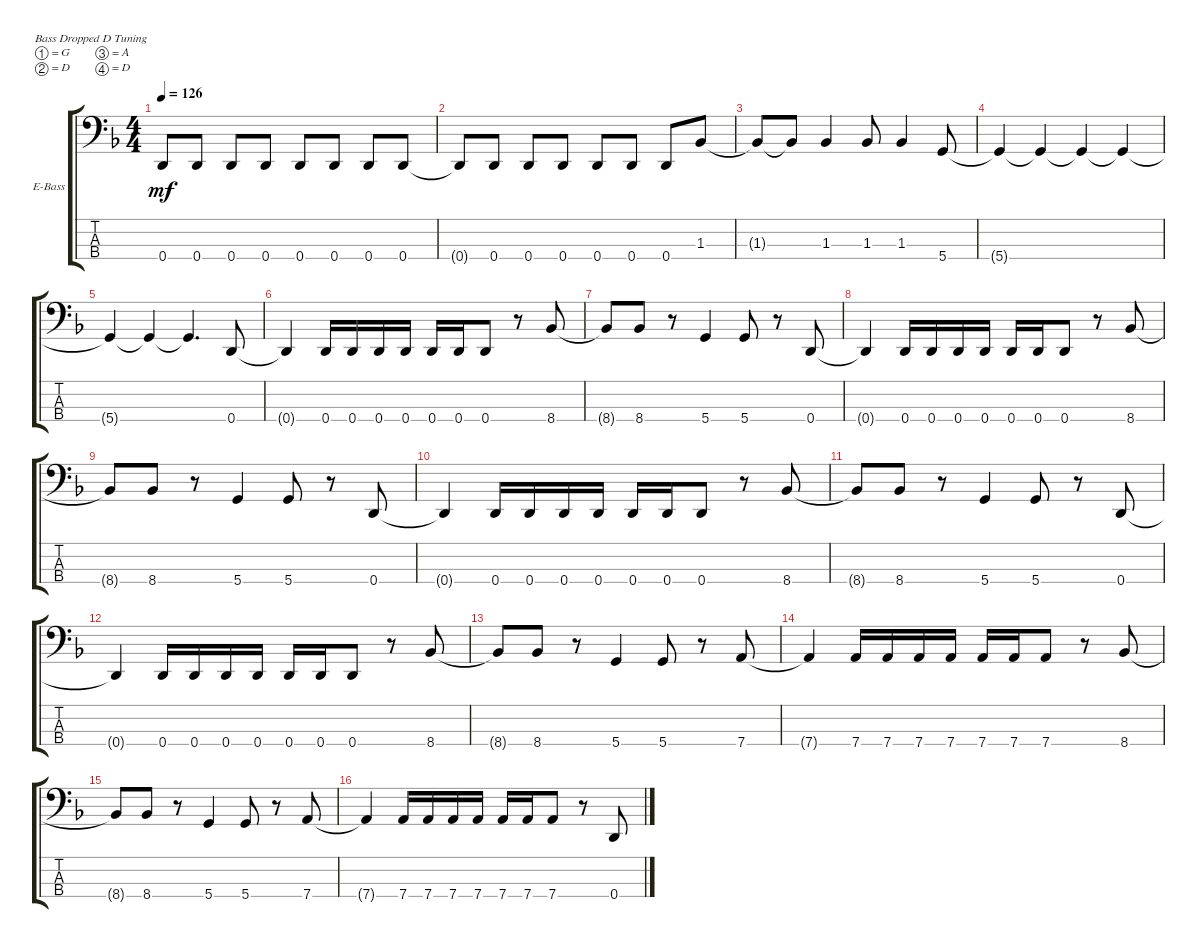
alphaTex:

\defaultSystemsLayout 4
\bracketExtendMode groupsimilarinstruments
\firstSystemTrackNameOrientation horizontal
\otherSystemsTrackNameOrientation horizontal
\track ("Bass" "E-Bass") {instrument electricbassfinger}
\staff {score tabs}
\tuning (G2 D2 A1 D1)
\ts (4 4)
\tempo 126
\clef f4
\ks f
0.4{t}.8{dy mf} 0.4.8 0.4.8 0.4.8 0.4.8 0.4.8 0.4.8 0.4.8 |
0.4{t}.8 0.4.8 0.4.8 0.4.8 0.4.8 0.4.8 0.4.8 1.3.8 |
1.3{t}.8 1.3{t}.8 1.3.4 1.3.8 1.3.4 5.4.8 |
5.4{t}.4 5.4{t}.4 5.4{t}.4 5.4{t}.4 |
5.4{t}.4 5.4{t}.4 5.4{t}.4{d} 0.4.8 |
0.4{t}.4 0.4.16 0.4.16 0.4.16 0.4.16 0.4.16 0.4.16 0.4.8 r.8 8.4.8 |
8.4{t}.8 8.4.8 r.8 5.4.4 5.4.8 r.8 0.4.8 |
0.4{t}.4 0.4.16 0.4.16 0.4.16 0.4.16 0.4.16 0.4.16 0.4.8 r.8 8.4.8 |
8.4{t}.8 8.4.8 r.8 5.4.4 5.4.8 r.8 0.4.8 |
0.4{t}.4 0.4.16 0.4.16 0.4.16 0.4.16 0.4.16 0.4.16 0.4.8 r.8 8.4.8 |
8.4{t}.8 8.4.8 r.8 5.4.4 5.4.8 r.8 0.4.8 |
0.4{t}.4 0.4.16 0.4.16 0.4.16 0.4.16 0.4.16 0.4.16 0.4.8 r.8 8.4.8 |
8.4{t}.8 8.4.8 r.8 5.4.4 5.4.8 r.8 7.4.8 |
7.4{t}.4 7.4.16 7.4.16 7.4.16 7.4.16 7.4.16 7.4.16 7.4.8 r.8 8.4.8 |
8.4{t}.8 8.4.8 r.8 5.4.4 5.4.8 r.8 7.4.8 |
7.4{t}.4 7.4.16 7.4.16 7.4.16 7.4.16 7.4.16 7.4.16 7.4.8 r.8 0.4.8
